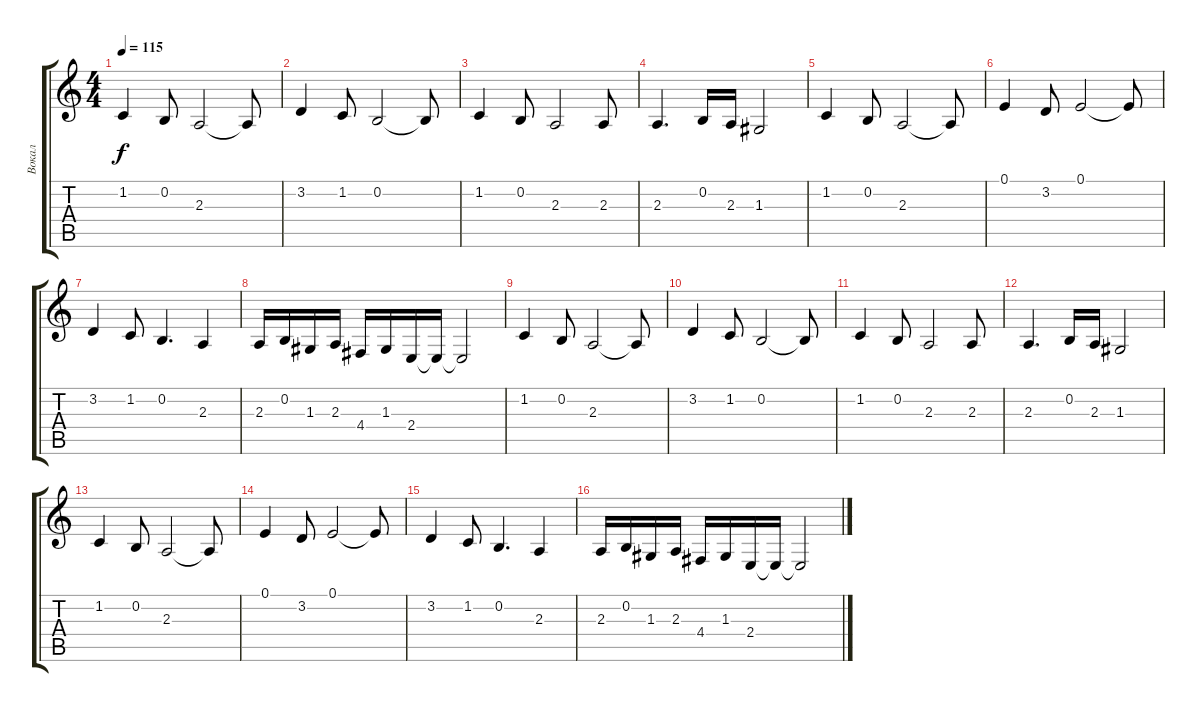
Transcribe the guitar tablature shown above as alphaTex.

\track ("Вокал" "Вокал") {instrument tenorsax}
\staff {score tabs}
\tuning (E4 B3 G3 D3 A2 E2) {hide}
\ts (4 4)
\tempo 115
\clef g2
\ks aminor
1.2.4{dy f} 0.2.8 2.3.2 2.3{t}.8 |
3.2.4 1.2.8 0.2.2 0.2{t}.8 |
1.2.4 0.2.8 2.3.2 2.3.8 |
2.3.4{d} 0.2.16 2.3.16 1.3.2 |
1.2.4 0.2.8 2.3.2 2.3{t}.8 |
0.1.4 3.2.8 0.1.2 0.1{t}.8 |
3.2.4 1.2.8 0.2.4{d} 2.3.4 |
2.3.16 0.2.16 1.3.16 2.3.16 4.4.16 1.3.16 2.4.16 2.4{t}.16 2.4{t}.2 |
1.2.4 0.2.8 2.3.2 2.3{t}.8 |
3.2.4 1.2.8 0.2.2 0.2{t}.8 |
1.2.4 0.2.8 2.3.2 2.3.8 |
2.3.4{d} 0.2.16 2.3.16 1.3.2 |
1.2.4 0.2.8 2.3.2 2.3{t}.8 |
0.1.4 3.2.8 0.1.2 0.1{t}.8 |
3.2.4 1.2.8 0.2.4{d} 2.3.4 |
2.3.16 0.2.16 1.3.16 2.3.16 4.4.16 1.3.16 2.4.16 2.4{t}.16 2.4{t}.2
